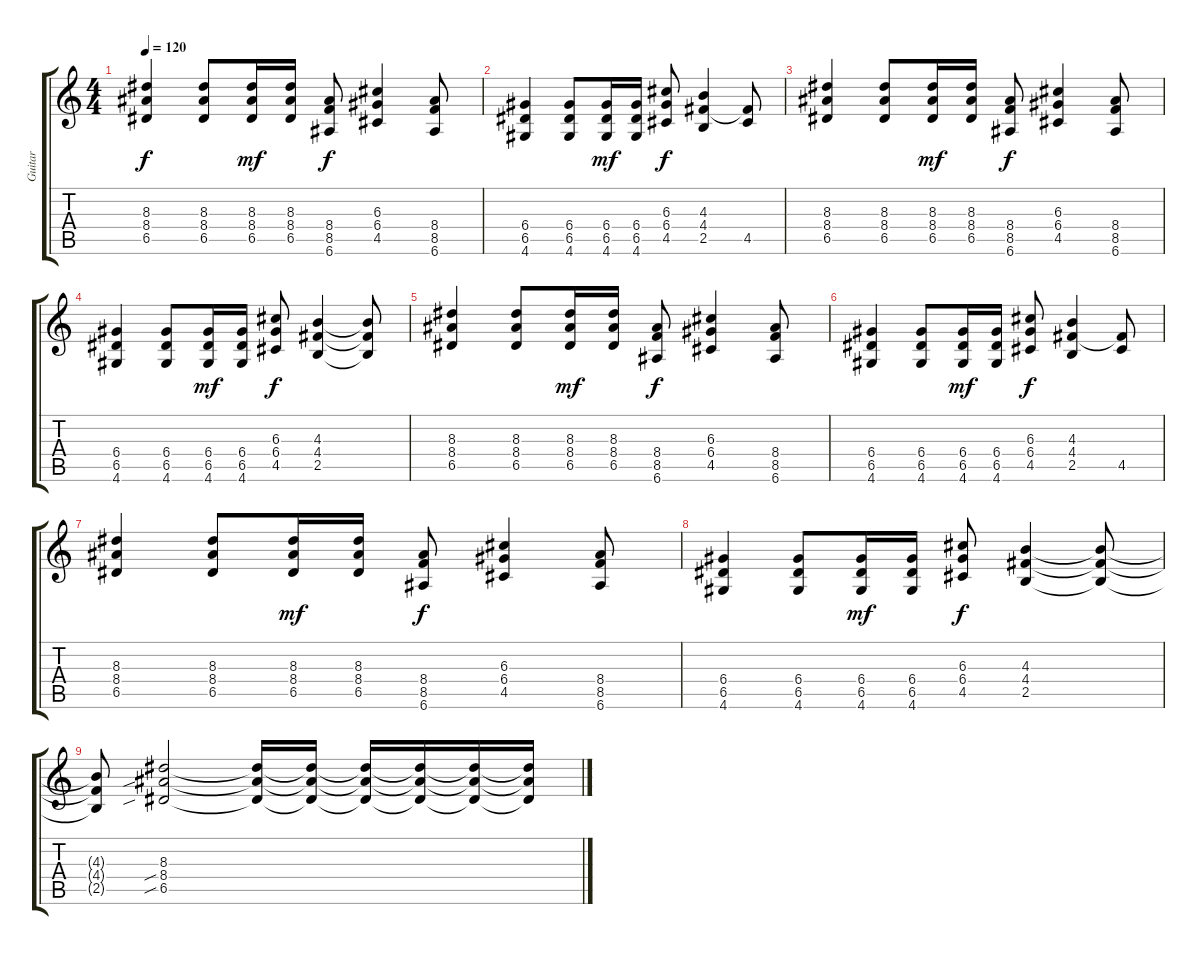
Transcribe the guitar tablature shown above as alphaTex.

\track ("Guitar" "Guitar") {instrument acousticguitarnylon}
\staff {score tabs}
\tuning (E4 B3 G3 D3 A2 E2) {hide}
\ts (4 4)
\tempo 120
\clef g2
\ks c
(8.3 8.4 6.5).4{dy f volume 9 instrument overdrivenguitar} (8.3 8.4 6.5).8 (8.3 8.4 6.5).16{dy mf} (8.3 8.4 6.5).16 (8.4 8.5 6.6).8{dy f} (6.3 6.4 4.5).4 (8.4 8.5 6.6).8 |
(6.4 6.5 4.6).4 (6.4 6.5 4.6).8 (6.4 6.5 4.6).16{dy mf} (6.4 6.5 4.6).16 (6.3 6.4 4.5).8{dy f} (4.3 4.4 2.5).4 (4.4{t} 4.5).8 |
(8.3 8.4 6.5).4 (8.3 8.4 6.5).8 (8.3 8.4 6.5).16{dy mf} (8.3 8.4 6.5).16 (8.4 8.5 6.6).8{dy f} (6.3 6.4 4.5).4 (8.4 8.5 6.6).8 |
(6.4 6.5 4.6).4 (6.4 6.5 4.6).8 (6.4 6.5 4.6).16{dy mf} (6.4 6.5 4.6).16 (6.3 6.4 4.5).8{dy f} (4.3 4.4 2.5).4 (4.3{t} 4.4{t} 2.5{t}).8 |
(8.3 8.4 6.5).4{volume 9 instrument overdrivenguitar} (8.3 8.4 6.5).8 (8.3 8.4 6.5).16{dy mf} (8.3 8.4 6.5).16 (8.4 8.5 6.6).8{dy f} (6.3 6.4 4.5).4 (8.4 8.5 6.6).8 |
(6.4 6.5 4.6).4 (6.4 6.5 4.6).8 (6.4 6.5 4.6).16{dy mf} (6.4 6.5 4.6).16 (6.3 6.4 4.5).8{dy f} (4.3 4.4 2.5).4 (4.4{t} 4.5).8 |
(8.3 8.4 6.5).4 (8.3 8.4 6.5).8 (8.3 8.4 6.5).16{dy mf} (8.3 8.4 6.5).16 (8.4 8.5 6.6).8{dy f} (6.3 6.4 4.5).4 (8.4 8.5 6.6).8 |
(6.4 6.5 4.6).4 (6.4 6.5 4.6).8 (6.4 6.5 4.6).16{dy mf} (6.4 6.5 4.6).16 (6.3 6.4 4.5).8{dy f} (4.3 4.4 2.5).4 (4.3{t} 4.4{t} 2.5{t}).8 |
(4.3{t} 4.4{t} 2.5{t}).8 (8.3 8.4{sib} 6.5{sib}).2 (8.3{t} 8.4{t} 6.5{t}).16{volume 8} (8.3{t} 8.4{t} 6.5{t}).16{volume 7} (8.3{t} 8.4{t} 6.5{t}).16{volume 6} (8.3{t} 8.4{t} 6.5{t}).16{volume 5} (8.3{t} 8.4{t} 6.5{t}).16{volume 4} (8.3{t} 8.4{t} 6.5{t}).16{volume 3}
